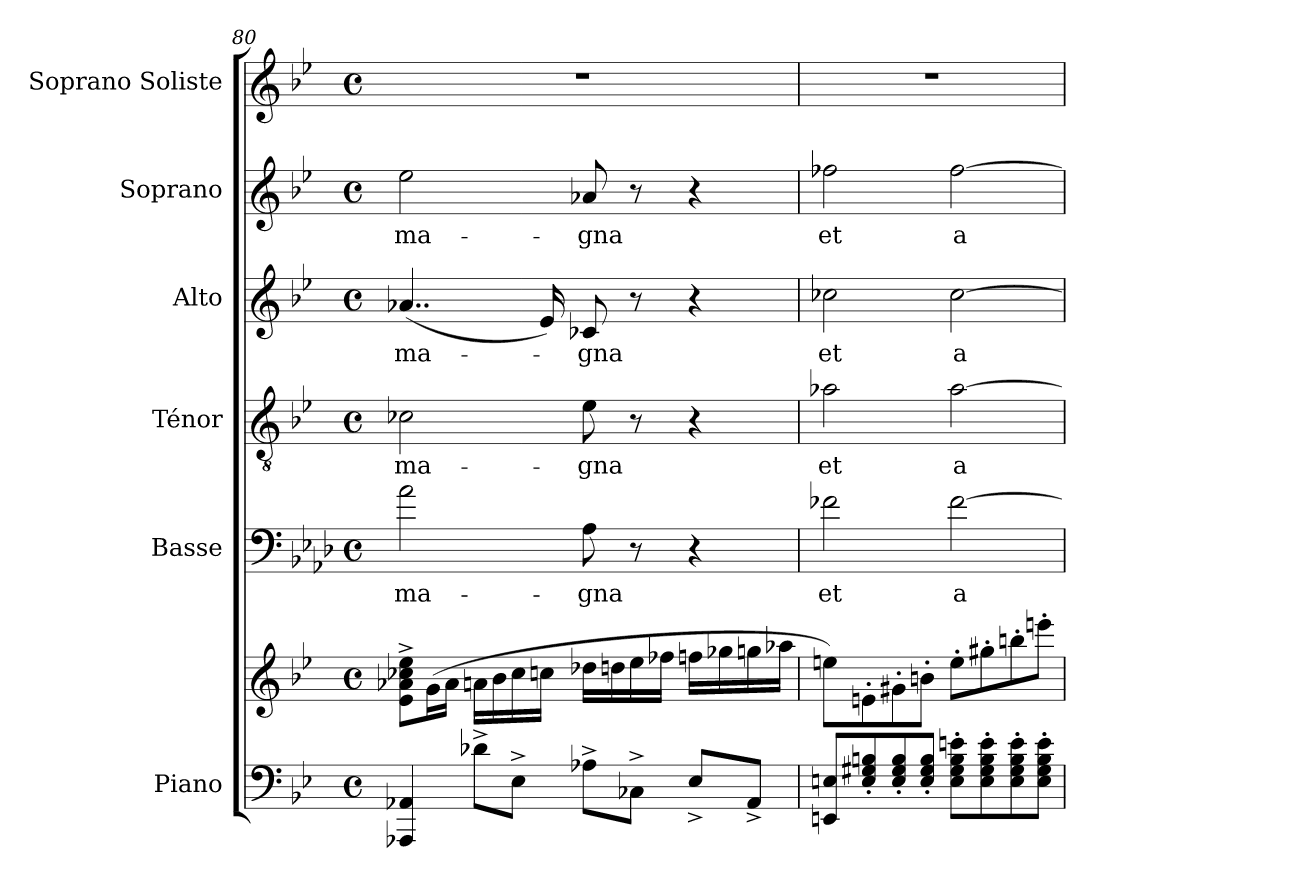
**kern	**kern	**kern	**text	**kern	**text	**kern	**text	**kern	**text	**kern
*part6	*part6	*part5	*part5	*part4	*part4	*part3	*part3	*part2	*part2	*part1
*staff7	*staff6	*staff5	*staff5	*staff4	*staff4	*staff3	*staff3	*staff2	*staff2	*staff1
*I"Piano	*	*I"Basse	*	*I"Ténor	*	*I"Alto	*	*I"Soprano	*	*I"Soprano Soliste
*I'Pno.	*	*I'B.	*	*I'T.	*	*I'A.	*	*I'S.	*	*
*clefF4	*clefG2	*clefF4	*	*clefGv2	*	*clefG2	*	*clefG2	*	*clefG2
*	*	*ITrd8c14	*	*	*	*	*	*	*	*
*k[b-e-]	*k[b-e-]	*k[b-e-a-d-]	*	*k[b-e-]	*	*k[b-e-]	*	*k[b-e-]	*	*k[b-e-]
*M4/4	*M4/4	*M4/4	*	*M4/4	*	*M4/4	*	*M4/4	*	*M4/4
*met(c)	*met(c)	*met(c)	*	*met(c)	*	*met(c)	*	*met(c)	*	*met(c)
=80	=80	=80	=80	=80	=80	=80	=80	=80	=80	=80
4AAA-X/ 4AA-X/	8e-\^ 8a-X\^ 8cc-X\^ 8ee-\^L	2A-i\	ma-	2c-X\	ma-	(4..a-X/	ma-	2ee-\	ma-	1r
.	(16g\L	.	.	.	.	.	.	.	.	.
.	16a-\JJ	.	.	.	.	.	.	.	.	.
8d-X^\L	16an\LL	.	.	.	.	.	.	.	.	.
.	16b-\	.	.	.	.	.	.	.	.	.
8E-^\J	16cc-\	.	.	.	.	.	.	.	.	.
.	16ccn\JJ	.	.	.	.	16e-/)	.	.	.	.
8A-X^\L	16dd-X\LL	8AA-i\	-gna	8e-\	-gna	8c-X/	-gna	8a-X/	-gna	.
.	16ddn\	.	.	.	.	.	.	.	.	.
8C-X^\J	16ee-\	8r	.	8r	.	8r	.	8r	.	.
.	16ff-X\JJ	.	.	.	.	.	.	.	.	.
8E-^/L	16ffn\LL	4r	.	4r	.	4r	.	4r	.	.
.	16gg-X\	.	.	.	.	.	.	.	.	.
8AA-^/J	16ggn\	.	.	.	.	.	.	.	.	.
.	16aa-X\JJ	.	.	.	.	.	.	.	.	.
=81	=81	=81	=81	=81	=81	=81	=81	=81	=81	=81
8EEn/ 8En/L	8een\L)	2F-Xi\	et	2a-X\	et	2cc-X\	et	2ff-X\	et	1r
8E/' 8G#X/' 8Bn/'	8en'\	.	.	.	.	.	.	.	.	.
8E/' 8G#/' 8B/'	8g#X'\	.	.	.	.	.	.	.	.	.
8E/' 8G#/' 8B/'J	8bn'\J	.	.	.	.	.	.	.	.	.
8E\' 8G#\' 8B\' 8en\'L	8ee'\L	[2F-i\	a-	[2a-\	a-	[2cc-\	a-	[2ff-\	a-	.
8E\' 8G#\' 8B\' 8e\'	8gg#X'\	.	.	.	.	.	.	.	.	.
8E\' 8G#\' 8B\' 8e\'	8bbn'\	.	.	.	.	.	.	.	.	.
8E\' 8G#\' 8B\' 8e\'J	8eeen'\J	.	.	.	.	.	.	.	.	.
=	=	=	=	=	=	=	=	=	=	=
*-	*-	*-	*-	*-	*-	*-	*-	*-	*-	*-
